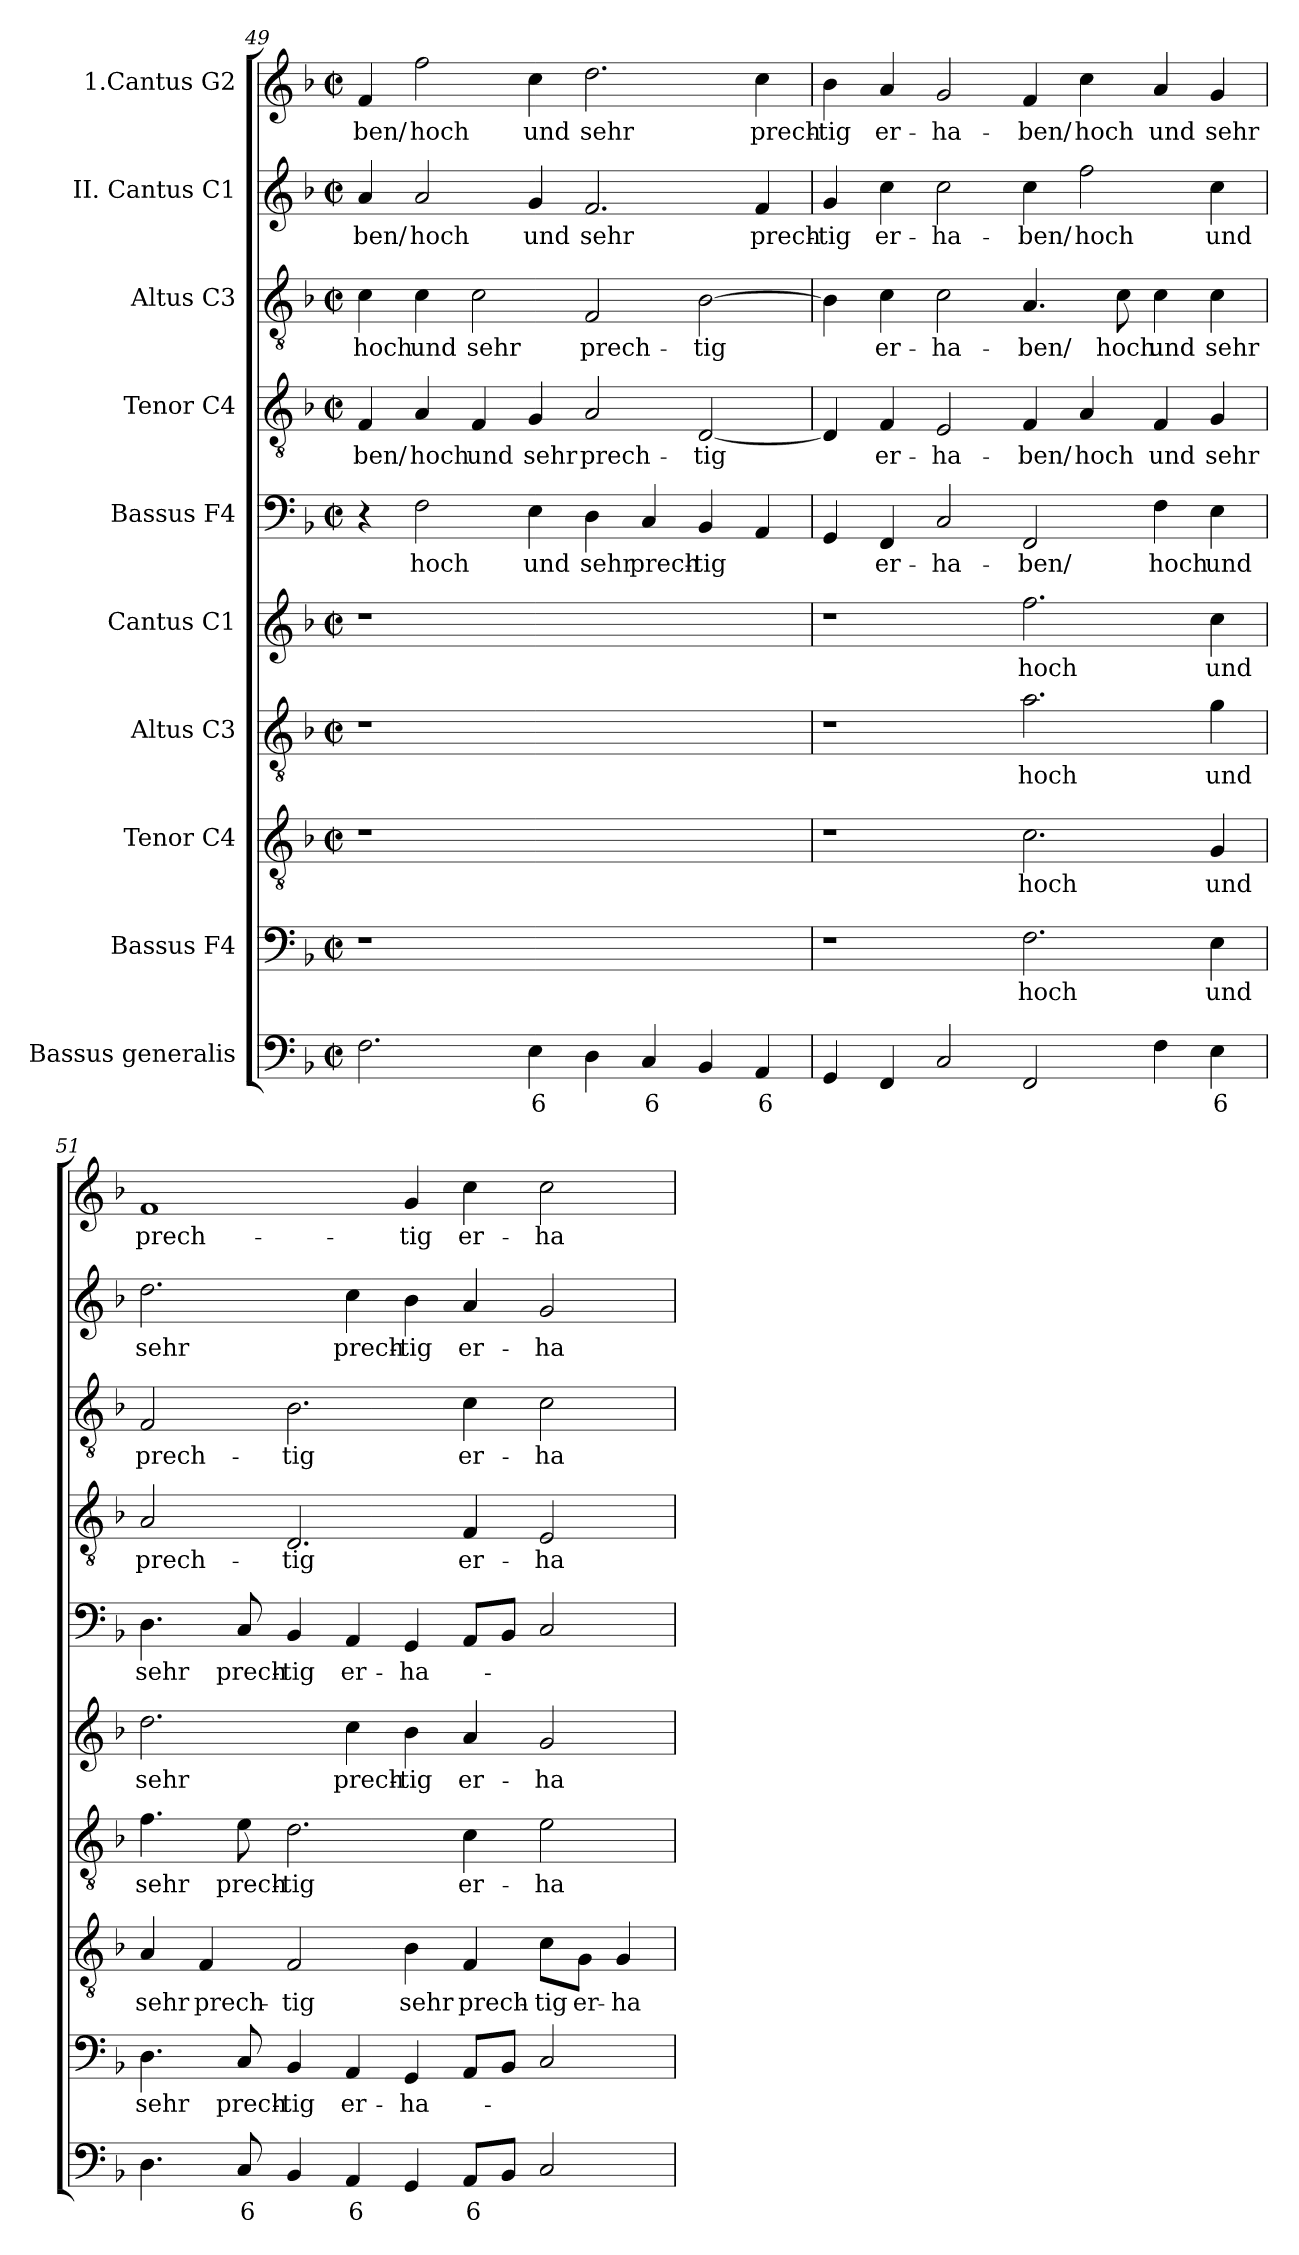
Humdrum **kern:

**kern	**text	**kern	**text	**kern	**text	**kern	**text	**kern	**text	**kern	**text	**kern	**text	**kern	**text	**kern	**text	**kern	**text
*part10	*part10	*part9	*part9	*part8	*part8	*part7	*part7	*part6	*part6	*part5	*part5	*part4	*part4	*part3	*part3	*part2	*part2	*part1	*part1
*staff10	*staff10	*staff9	*staff9	*staff8	*staff8	*staff7	*staff7	*staff6	*staff6	*staff5	*staff5	*staff4	*staff4	*staff3	*staff3	*staff2	*staff2	*staff1	*staff1
*I"Bassus  generalis	*	*I"Bassus F4	*	*I"Tenor C4	*	*I"Altus  C3	*	*I"Cantus C1	*	*I"Bassus F4	*	*I"Tenor C4	*	*I"Altus C3	*	*I"II. Cantus C1	*	*I"1.Cantus G2	*
!!LO:PB:g=z
*clefF4	*	*clefF4	*	*clefGv2	*	*clefGv2	*	*clefG2	*	*clefF4	*	*clefGv2	*	*clefGv2	*	*clefG2	*	*clefG2	*
*k[b-]	*	*k[b-]	*	*k[b-]	*	*k[b-]	*	*k[b-]	*	*k[b-]	*	*k[b-]	*	*k[b-]	*	*k[b-]	*	*k[b-]	*
*F:	*	*F:	*	*F:	*	*F:	*	*F:	*	*F:	*	*F:	*	*F:	*	*F:	*	*F:	*
*M2/2	*	*M2/2	*	*M2/2	*	*M2/2	*	*M2/2	*	*M2/2	*	*M2/2	*	*M2/2	*	*M2/2	*	*M2/2	*
*met(c|)	*	*met(c|)	*	*met(c|)	*	*met(c|)	*	*met(c|)	*	*met(c|)	*	*met(c|)	*	*met(c|)	*	*met(c|)	*	*met(c|)	*
*MM200	*	*MM200	*	*MM200	*	*MM200	*	*MM200	*	*MM200	*	*MM200	*	*MM200	*	*MM200	*	*MM200	*
=49	=49	=49	=49	=49	=49	=49	=49	=49	=49	=49	=49	=49	=49	=49	=49	=49	=49	=49	=49
!	!	!	!	!	!	!	!	!	!	!	!	!	!LO:LY:b	!	!LO:LY:b	!	!LO:LY:b	!	!LO:LY:b
2.F\	.	1r	.	1r	.	1r	.	1r	.	4r	.	4F/	-ben/	4c\	hoch	4a/	-ben/	4f/	-ben/
!	!	!	!	!	!	!	!	!	!	!	!LO:LY:b	!	!LO:LY:b	!	!LO:LY:b	!	!LO:LY:b	!	!LO:LY:b
.	.	.	.	.	.	.	.	.	.	2F\	hoch	4A/	hoch	4c\	und	2a/	hoch	2ff\	hoch
!	!	!	!	!	!	!	!	!	!	!	!	!	!LO:LY:b	!	!LO:LY:b	!	!	!	!
.	.	.	.	.	.	.	.	.	.	.	.	4F/	und	2c\	sehr	.	.	.	.
!	!LO:LY:b	!	!	!	!	!	!	!	!	!	!LO:LY:b	!	!LO:LY:b	!	!	!	!LO:LY:b	!	!LO:LY:b
4E\	6	.	.	.	.	.	.	.	.	4E\	und	4G/	sehr	.	.	4g/	und	4cc\	und
!	!	!	!	!	!	!	!	!	!	!	!LO:LY:b	!	!LO:LY:b	!	!LO:LY:b	!	!LO:LY:b	!	!LO:LY:b
4D\	.	1ryy	.	1ryy	.	1ryy	.	1ryy	.	4D\	sehr	2A/	prech-	2F/	prech-	2.f/	sehr	2.dd\	sehr
!	!LO:LY:b	!	!	!	!	!	!	!	!	!	!LO:LY:b	!	!	!	!	!	!	!	!
4C/	6	.	.	.	.	.	.	.	.	4C/	prech-	.	.	.	.	.	.	.	.
!	!	!	!	!	!	!	!	!	!	!	!LO:LY:b	!	!LO:LY:b	!	!LO:LY:b	!	!	!	!
4BB-/	.	.	.	.	.	.	.	.	.	4BB-/	-tig	[2D/	-tig	[2B-\	-tig	.	.	.	.
!	!LO:LY:b	!	!	!	!	!	!	!	!	!	!	!	!	!	!	!	!LO:LY:b	!	!LO:LY:b
4AA/	6	.	.	.	.	.	.	.	.	4AA/	.	.	.	.	.	4f/	prech-	4cc\	prech-
=50	=50	=50	=50	=50	=50	=50	=50	=50	=50	=50	=50	=50	=50	=50	=50	=50	=50	=50	=50
!	!	!	!	!	!	!	!	!	!	!	!	!	!	!	!	!	!LO:LY:b	!	!LO:LY:b
4GG/	.	1r	.	1r	.	1r	.	1r	.	4GG/	.	4D/]	.	4B-\]	.	4g/	-tig	4b-\	-tig
!	!	!	!	!	!	!	!	!	!	!	!LO:LY:b	!	!LO:LY:b	!	!LO:LY:b	!	!LO:LY:b	!	!LO:LY:b
4FF/	.	.	.	.	.	.	.	.	.	4FF/	er-	4F/	er-	4c\	er-	4cc\	er-	4a/	er-
!	!	!	!	!	!	!	!	!	!	!	!LO:LY:b	!	!LO:LY:b	!	!LO:LY:b	!	!LO:LY:b	!	!LO:LY:b
2C/	.	.	.	.	.	.	.	.	.	2C/	-ha-	2E/	-ha-	2c\	-ha-	2cc\	-ha-	2g/	-ha-
!	!	!	!LO:LY:b	!	!LO:LY:b	!	!LO:LY:b	!	!LO:LY:b	!	!LO:LY:b	!	!LO:LY:b	!	!LO:LY:b	!	!LO:LY:b	!	!LO:LY:b
2FF/	.	2.F\	hoch	2.c\	hoch	2.a\	hoch	2.ff\	hoch	2FF/	-ben/	4F/	-ben/	4.A/	-ben/	4cc\	-ben/	4f/	-ben/
!	!	!	!	!	!	!	!	!	!	!	!	!	!LO:LY:b	!	!	!	!LO:LY:b	!	!LO:LY:b
.	.	.	.	.	.	.	.	.	.	.	.	4A/	hoch	.	.	2ff\	hoch	4cc\	hoch
!	!	!	!	!	!	!	!	!	!	!	!	!	!	!	!LO:LY:b	!	!	!	!
.	.	.	.	.	.	.	.	.	.	.	.	.	.	8c\	hoch	.	.	.	.
!	!	!	!	!	!	!	!	!	!	!	!LO:LY:b	!	!LO:LY:b	!	!LO:LY:b	!	!	!	!LO:LY:b
4F\	.	.	.	.	.	.	.	.	.	4F\	hoch	4F/	und	4c\	und	.	.	4a/	und
!	!LO:LY:b	!	!LO:LY:b	!	!LO:LY:b	!	!LO:LY:b	!	!LO:LY:b	!	!LO:LY:b	!	!LO:LY:b	!	!LO:LY:b	!	!LO:LY:b	!	!LO:LY:b
4E\	6	4E\	und	4G/	und	4g\	und	4cc\	und	4E\	und	4G/	sehr	4c\	sehr	4cc\	und	4g/	sehr
!!LO:PB:g=z
=51	=51	=51	=51	=51	=51	=51	=51	=51	=51	=51	=51	=51	=51	=51	=51	=51	=51	=51	=51
!	!	!	!LO:LY:b	!	!LO:LY:b	!	!LO:LY:b	!	!LO:LY:b	!	!LO:LY:b	!	!LO:LY:b	!	!LO:LY:b	!	!LO:LY:b	!	!LO:LY:b
4.D\	.	4.D\	sehr	4A/	sehr	4.f\	sehr	2.dd\	sehr	4.D\	sehr	2A/	prech-	2F/	prech-	2.dd\	sehr	1f	prech-
!	!	!	!	!	!LO:LY:b	!	!	!	!	!	!	!	!	!	!	!	!	!	!
.	.	.	.	4F/	prech-	.	.	.	.	.	.	.	.	.	.	.	.	.	.
!	!LO:LY:b	!	!LO:LY:b	!	!	!	!LO:LY:b	!	!	!	!LO:LY:b	!	!	!	!	!	!	!	!
8C/	6	8C/	prech-	.	.	8e\	prech-	.	.	8C/	prech-	.	.	.	.	.	.	.	.
!	!	!	!LO:LY:b	!	!LO:LY:b	!	!LO:LY:b	!	!	!	!LO:LY:b	!	!LO:LY:b	!	!LO:LY:b	!	!	!	!
4BB-/	.	4BB-/	-tig	2F/	-tig	2.d\	-tig	.	.	4BB-/	-tig	2.D/	-tig	2.B-\	-tig	.	.	.	.
!	!LO:LY:b	!	!LO:LY:b	!	!	!	!	!	!LO:LY:b	!	!LO:LY:b	!	!	!	!	!	!LO:LY:b	!	!
4AA/	6	4AA/	er-	.	.	.	.	4cc\	prech-	4AA/	er-	.	.	.	.	4cc\	prech-	.	.
!	!	!	!LO:LY:b	!	!LO:LY:b	!	!	!	!LO:LY:b	!	!LO:LY:b	!	!	!	!	!	!LO:LY:b	!	!LO:LY:b
4GG/	.	4GG/	-ha-	4B-\	sehr	.	.	4b-\	-tig	4GG/	-ha-	.	.	.	.	4b-\	-tig	4g/	-tig
!	!LO:LY:b	!	!	!	!LO:LY:b	!	!LO:LY:b	!	!LO:LY:b	!	!	!	!LO:LY:b	!	!LO:LY:b	!	!LO:LY:b	!	!LO:LY:b
8AA/L	6	8AA/L	.	4F/	prech-	4c\	er-	4a/	er-	8AA/L	.	4F/	er-	4c\	er-	4a/	er-	4cc\	er-
8BB-/J	.	8BB-/J	.	.	.	.	.	.	.	8BB-/J	.	.	.	.	.	.	.	.	.
!	!	!	!	!	!LO:LY:b	!	!LO:LY:b	!	!LO:LY:b	!	!	!	!LO:LY:b	!	!LO:LY:b	!	!LO:LY:b	!	!LO:LY:b
2C/	.	2C/	.	8c\L	-tig	2e\	-ha-	2g/	-ha-	2C/	.	2E/	-ha-	2c\	-ha-	2g/	-ha-	2cc\	-ha-
!	!	!	!	!	!LO:LY:b	!	!	!	!	!	!	!	!	!	!	!	!	!	!
.	.	.	.	8G\J	er-	.	.	.	.	.	.	.	.	.	.	.	.	.	.
!	!	!	!	!	!LO:LY:b	!	!	!	!	!	!	!	!	!	!	!	!	!	!
.	.	.	.	4G/	-ha-	.	.	.	.	.	.	.	.	.	.	.	.	.	.
=	=	=	=	=	=	=	=	=	=	=	=	=	=	=	=	=	=	=	=
*-	*-	*-	*-	*-	*-	*-	*-	*-	*-	*-	*-	*-	*-	*-	*-	*-	*-	*-	*-
